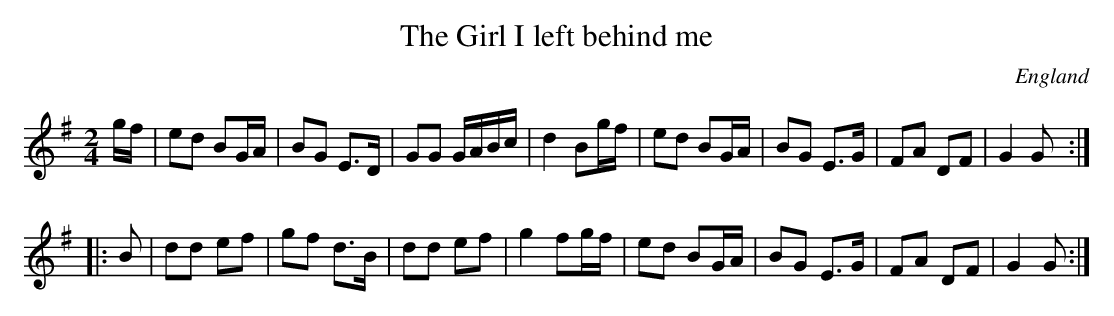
X:1
T:Girl I left behind me, The
O:England
M:2/4
K:G
gf|\
e2d2 B2GA|B2G2 E3D|G2G2 GABc|d4 B2gf|\
e2d2 B2GA|B2G2 E3G|F2A2 D2F2|G4 G2:|
|:B2|\
d2d2 e2f2|g2f2 d3B|d2d2 e2f2|g4 f2gf|\
e2d2 B2GA|B2G2 E3G|F2A2 D2F2|G4 G2 :|
